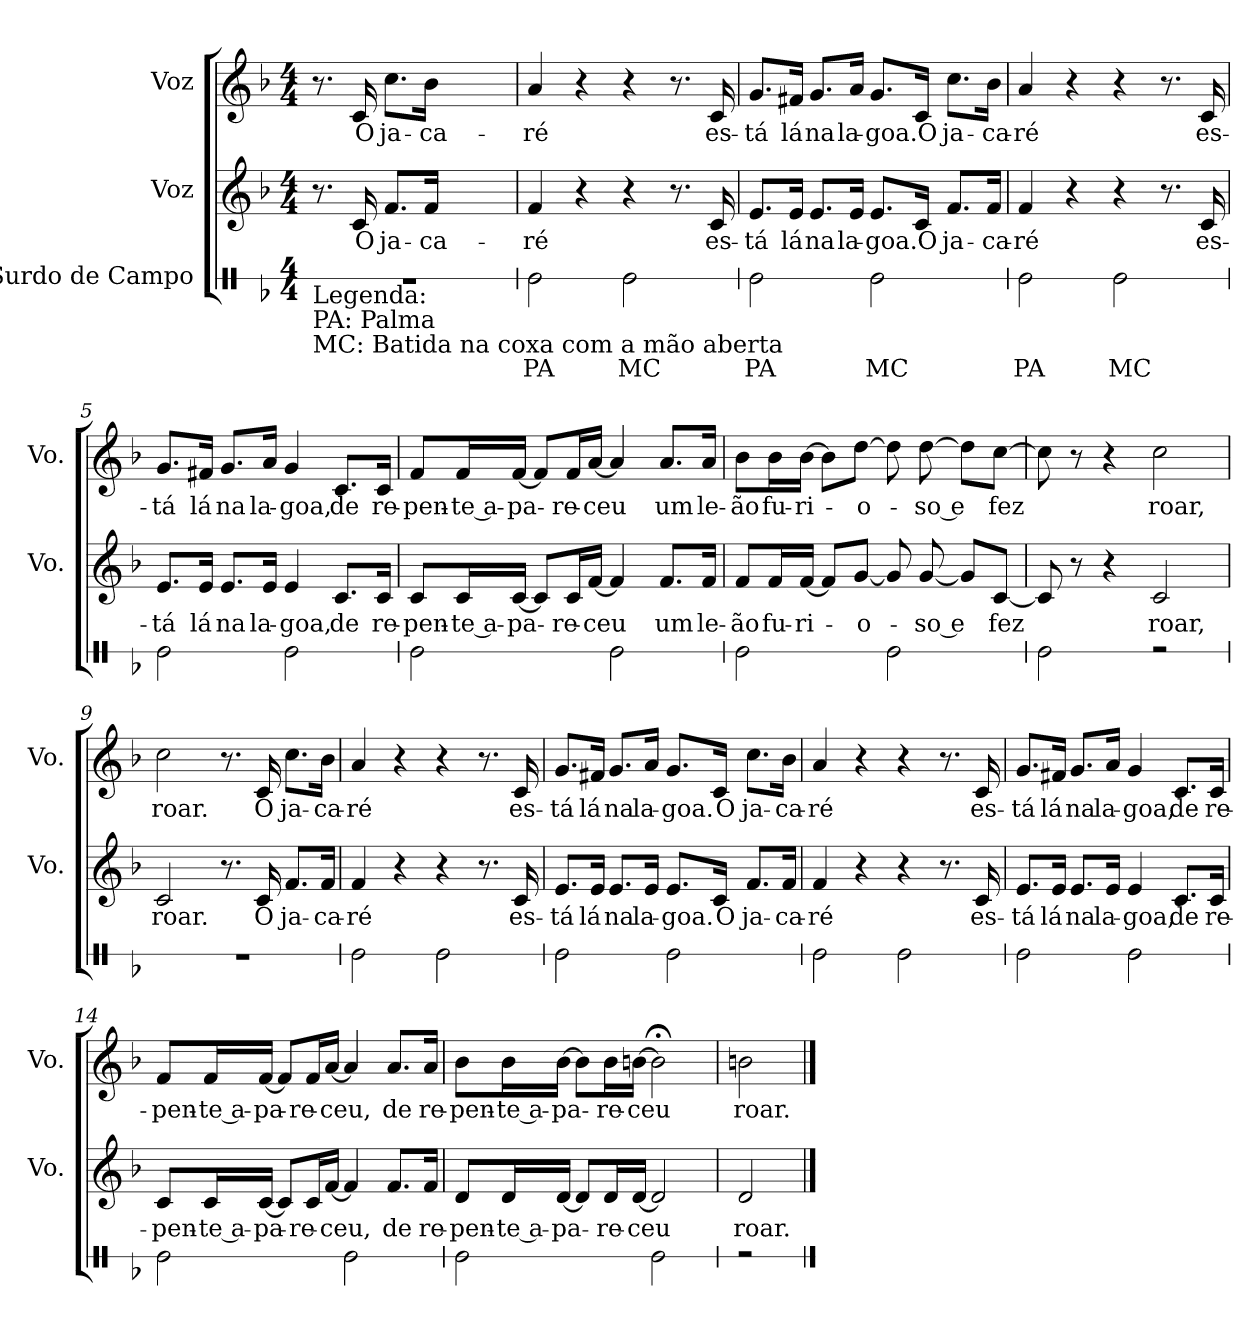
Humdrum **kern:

**kern	**text	**kern	**text	**kern	**text
*part3	*part3	*part2	*part2	*part1	*part1
*staff3	*staff3	*staff2	*staff2	*staff1	*staff1
*I"Surdo de Campo	*	*I"Voz	*	*I"Voz	*
*	*	*I'Vo.	*	*I'Vo.	*
*stria1	*	*	*	*	*
*clefX	*	*clefG2	*	*clefG2	*
*k[b-]	*	*k[b-]	*	*k[b-]	*
*M4/4	*	*M4/4	*	*M4/4	*
*MM100	*	*MM100	*	*MM100	*
=1	=1	=1	=1	=1	=1
!LO:TX:b:t=Legenda&colon;	!	!	!	!	!
!LO:TX:b:t=PA&colon; Palma	!	!	!	!	!
!LO:TX:b:t=MC&colon; Batida na coxa com a mão aberta	!	!	!	!	!
1r	.	8.r	.	8.r	.
!	!	!	!LO:LY:b	!	!LO:LY:b
.	.	16c/	O	16c/	O
!	!	!	!LO:LY:b	!	!LO:LY:b
.	.	8.f/L	ja-	8.cc\L	ja-
!	!	!	!LO:LY:b	!	!LO:LY:b
.	.	16f/Jk	-ca-	16b-\Jk	-ca-
.	.	2ryy	.	2ryy	.
=2	=2	=2	=2	=2	=2
!	!LO:LY:b	!	!LO:LY:b	!	!LO:LY:b
2Re\	PA	4f/	-ré	4a/	-ré
.	.	4r	.	4r	.
!	!LO:LY:b	!	!	!	!
2Re\	MC	4r	.	4r	.
.	.	8.r	.	8.r	.
!	!	!	!LO:LY:b	!	!LO:LY:b
.	.	16c/	es-	16c/	es-
=3	=3	=3	=3	=3	=3
!	!LO:LY:b	!	!LO:LY:b	!	!LO:LY:b
2Re\	PA	8.e/L	-tá	8.g/L	-tá
!	!	!	!LO:LY:b	!	!LO:LY:b
.	.	16e/Jk	lá	16f#X/Jk	lá
!	!	!	!LO:LY:b	!	!LO:LY:b
.	.	8.e/L	na	8.g/L	na
!	!	!	!LO:LY:b	!	!LO:LY:b
.	.	16e/Jk	la-	16a/Jk	la-
!	!LO:LY:b	!	!LO:LY:b	!	!LO:LY:b
2Re\	MC	8.e/L	-goa.	8.g/L	-goa.
!	!	!	!LO:LY:b	!	!LO:LY:b
.	.	16c/Jk	O	16c/Jk	O
!	!	!	!LO:LY:b	!	!LO:LY:b
.	.	8.f/L	ja-	8.cc\L	ja-
!	!	!	!LO:LY:b	!	!LO:LY:b
.	.	16f/Jk	-ca-	16b-\Jk	-ca-
!!LO:LB:g=z
=4	=4	=4	=4	=4	=4
!	!LO:LY:b	!	!LO:LY:b	!	!LO:LY:b
2Re\	PA	4f/	-ré	4a/	-ré
.	.	4r	.	4r	.
!	!LO:LY:b	!	!	!	!
2Re\	MC	4r	.	4r	.
.	.	8.r	.	8.r	.
!	!	!	!LO:LY:b	!	!LO:LY:b
.	.	16c/	es-	16c/	es-
=5	=5	=5	=5	=5	=5
!	!	!	!LO:LY:b	!	!LO:LY:b
2Re\	.	8.e/L	-tá	8.g/L	-tá
!	!	!	!LO:LY:b	!	!LO:LY:b
.	.	16e/Jk	lá	16f#X/Jk	lá
!	!	!	!LO:LY:b	!	!LO:LY:b
.	.	8.e/L	na	8.g/L	na
!	!	!	!LO:LY:b	!	!LO:LY:b
.	.	16e/Jk	la-	16a/Jk	la-
!	!	!	!LO:LY:b	!	!LO:LY:b
2Re\	.	4e/	-goa,	4g/	-goa,
!	!	!	!LO:LY:b	!	!LO:LY:b
.	.	8.c/L	de	8.c/L	de
!	!	!	!LO:LY:b	!	!LO:LY:b
.	.	16c/Jk	re-	16c/Jk	re-
=6	=6	=6	=6	=6	=6
!	!	!	!LO:LY:b	!	!LO:LY:b
2Re\	.	8c/L	-pen-	8f/L	-pen-
!	!	!	!LO:LY:b	!	!LO:LY:b
.	.	16c/L	-te a-	16f/L	-te a-
!	!	!	!LO:LY:b	!	!LO:LY:b
.	.	[16c/JJ	-pa-	[16f/JJ	-pa-
.	.	8c/L]	.	8f/L]	.
!	!	!	!LO:LY:b	!	!LO:LY:b
.	.	16c/L	-re-	16f/L	-re-
!	!	!	!LO:LY:b	!	!LO:LY:b
.	.	[16f/JJ	-ceu	[16a/JJ	-ceu
2Re\	.	4f/]	.	4a/]	.
!	!	!	!LO:LY:b	!	!LO:LY:b
.	.	8.f/L	um	8.a/L	um
!	!	!	!LO:LY:b	!	!LO:LY:b
.	.	16f/Jk	le-	16a/Jk	le-
!!LO:LB:g=z
=7	=7	=7	=7	=7	=7
!	!	!	!LO:LY:b	!	!LO:LY:b
2Re\	.	8f/L	-ão	8b-\L	-ão
!	!	!	!LO:LY:b	!	!LO:LY:b
.	.	16f/L	fu-	16b-\L	fu-
!	!	!	!LO:LY:b	!	!LO:LY:b
.	.	[16f/JJ	-ri-	[16b-\JJ	-ri-
.	.	8f/L]	.	8b-\L]	.
!	!	!	!LO:LY:b	!	!LO:LY:b
.	.	[8g/J	-o-	[8dd\J	-o-
2Re\	.	8g/]	.	8dd\]	.
!	!	!	!LO:LY:b	!	!LO:LY:b
.	.	[8g/	-so e	[8dd\	-so e
.	.	8g/L]	.	8dd\L]	.
!	!	!	!LO:LY:b	!	!LO:LY:b
.	.	[8c/J	fez	[8cc\J	fez
=8	=8	=8	=8	=8	=8
2Re\	.	8c/]	.	8cc\]	.
.	.	8r	.	8r	.
.	.	4r	.	4r	.
!	!	!	!LO:LY:b	!	!LO:LY:b
2r	.	2c/	roar,	2cc\	roar,
=9	=9	=9	=9	=9	=9
!	!	!	!LO:LY:b	!	!LO:LY:b
1r	.	2c/	roar.	2cc\	roar.
.	.	8.r	.	8.r	.
!	!	!	!LO:LY:b	!	!LO:LY:b
.	.	16c/	O	16c/	O
!	!	!	!LO:LY:b	!	!LO:LY:b
.	.	8.f/L	ja-	8.cc\L	ja-
!	!	!	!LO:LY:b	!	!LO:LY:b
.	.	16f/Jk	-ca-	16b-\Jk	-ca-
=10	=10	=10	=10	=10	=10
!	!	!	!LO:LY:b	!	!LO:LY:b
2Re\	.	4f/	-ré	4a/	-ré
.	.	4r	.	4r	.
2Re\	.	4r	.	4r	.
.	.	8.r	.	8.r	.
!	!	!	!LO:LY:b	!	!LO:LY:b
.	.	16c/	es-	16c/	es-
!!LO:PB:g=z
=11	=11	=11	=11	=11	=11
!	!	!	!LO:LY:b	!	!LO:LY:b
2Re\	.	8.e/L	-tá	8.g/L	-tá
!	!	!	!LO:LY:b	!	!LO:LY:b
.	.	16e/Jk	lá	16f#X/Jk	lá
!	!	!	!LO:LY:b	!	!LO:LY:b
.	.	8.e/L	na	8.g/L	na
!	!	!	!LO:LY:b	!	!LO:LY:b
.	.	16e/Jk	la-	16a/Jk	la-
!	!	!	!LO:LY:b	!	!LO:LY:b
2Re\	.	8.e/L	-goa.	8.g/L	-goa.
!	!	!	!LO:LY:b	!	!LO:LY:b
.	.	16c/Jk	O	16c/Jk	O
!	!	!	!LO:LY:b	!	!LO:LY:b
.	.	8.f/L	ja-	8.cc\L	ja-
!	!	!	!LO:LY:b	!	!LO:LY:b
.	.	16f/Jk	-ca-	16b-\Jk	-ca-
=12	=12	=12	=12	=12	=12
!	!	!	!LO:LY:b	!	!LO:LY:b
2Re\	.	4f/	-ré	4a/	-ré
.	.	4r	.	4r	.
2Re\	.	4r	.	4r	.
.	.	8.r	.	8.r	.
!	!	!	!LO:LY:b	!	!LO:LY:b
.	.	16c/	es-	16c/	es-
=13	=13	=13	=13	=13	=13
!	!	!	!LO:LY:b	!	!LO:LY:b
2Re\	.	8.e/L	-tá	8.g/L	-tá
!	!	!	!LO:LY:b	!	!LO:LY:b
.	.	16e/Jk	lá	16f#X/Jk	lá
!	!	!	!LO:LY:b	!	!LO:LY:b
.	.	8.e/L	na	8.g/L	na
!	!	!	!LO:LY:b	!	!LO:LY:b
.	.	16e/Jk	la-	16a/Jk	la-
!	!	!	!LO:LY:b	!	!LO:LY:b
2Re\	.	4e/	-goa,	4g/	-goa,
!	!	!	!LO:LY:b	!	!LO:LY:b
.	.	8.c/L	de	8.c/L	de
!	!	!	!LO:LY:b	!	!LO:LY:b
.	.	16c/Jk	re-	16c/Jk	re-
!!LO:LB:g=z
=14	=14	=14	=14	=14	=14
!	!	!	!LO:LY:b	!	!LO:LY:b
2Re\	.	8c/L	-pen-	8f/L	-pen-
!	!	!	!LO:LY:b	!	!LO:LY:b
.	.	16c/L	-te a-	16f/L	-te a-
!	!	!	!LO:LY:b	!	!LO:LY:b
.	.	[16c/JJ	-pa-	[16f/JJ	-pa-
.	.	8c/L]	.	8f/L]	.
!	!	!	!LO:LY:b	!	!LO:LY:b
.	.	16c/L	-re-	16f/L	-re-
!	!	!	!LO:LY:b	!	!LO:LY:b
.	.	[16f/JJ	-ceu,	[16a/JJ	-ceu,
2Re\	.	4f/]	.	4a/]	.
!	!	!	!LO:LY:b	!	!LO:LY:b
.	.	8.f/L	de	8.a/L	de
!	!	!	!LO:LY:b	!	!LO:LY:b
.	.	16f/Jk	re-	16a/Jk	re-
=15	=15	=15	=15	=15	=15
!	!	!	!LO:LY:b	!	!LO:LY:b
2Re\	.	8d/L	-pen-	8b-\L	-pen-
!	!	!	!LO:LY:b	!	!LO:LY:b
.	.	16d/L	-te a-	16b-\L	-te a-
!	!	!	!LO:LY:b	!	!LO:LY:b
.	.	[16d/JJ	-pa-	[16b-\JJ	-pa-
.	.	8d/L]	.	8b-\L]	.
!	!	!	!LO:LY:b	!	!LO:LY:b
.	.	16d/L	-re-	16b-\L	-re-
!	!	!	!LO:LY:b	!	!LO:LY:b
.	.	[16d/JJ	-ceu	[16bn\JJ	-ceu
2Re\	.	2d/]	.	2b;<\]	.
=16	=16	=16	=16	=16	=16
!	!	!	!LO:LY:b	!	!LO:LY:b
2r	.	2d/	roar.	2bn\	roar.
==	==	==	==	==	==
*-	*-	*-	*-	*-	*-
